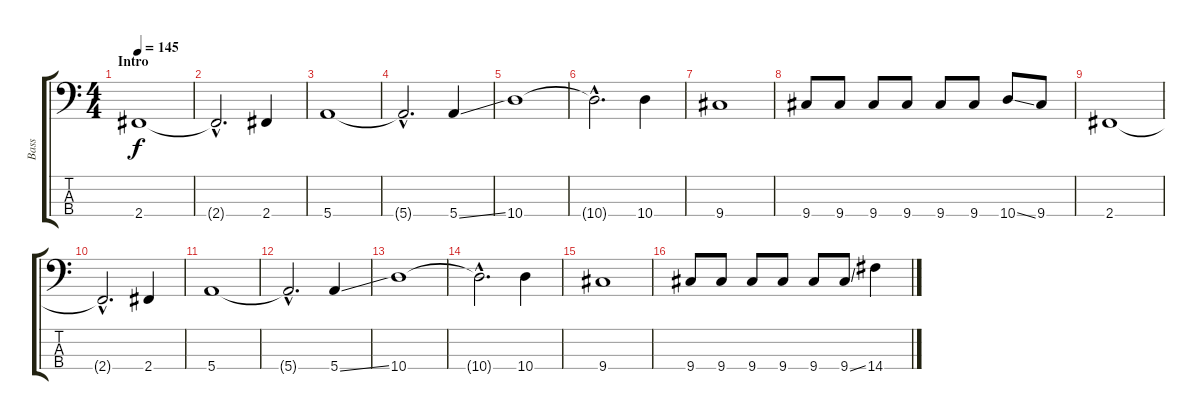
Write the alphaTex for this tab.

\track ("Bass" "Bass") {instrument electricbassfinger}
\staff {score tabs}
\tuning (G2 D2 A1 E1) {hide}
\ts (4 4)
\section ("" "Intro")
\tempo 145
\clef f4
\ks c
2.4.1{dy f instrument electricbassfinger} |
2.4{hac t}.2{d} 2.4.4 |
5.4.1 |
5.4{hac t}.2{d} 5.4{ss}.4 |
10.4.1 |
10.4{hac t}.2{d} 10.4.4 |
9.4.1 |
9.4.8 9.4.8 9.4.8 9.4.8 9.4.8 9.4.8 10.4{ss}.8 9.4.8 |
2.4.1 |
2.4{hac t}.2{d} 2.4.4 |
5.4.1 |
5.4{hac t}.2{d} 5.4{ss}.4 |
10.4.1 |
10.4{hac t}.2{d} 10.4.4 |
9.4.1 |
9.4.8 9.4.8 9.4.8 9.4.8 9.4.8 9.4{ss}.8 14.4.4
